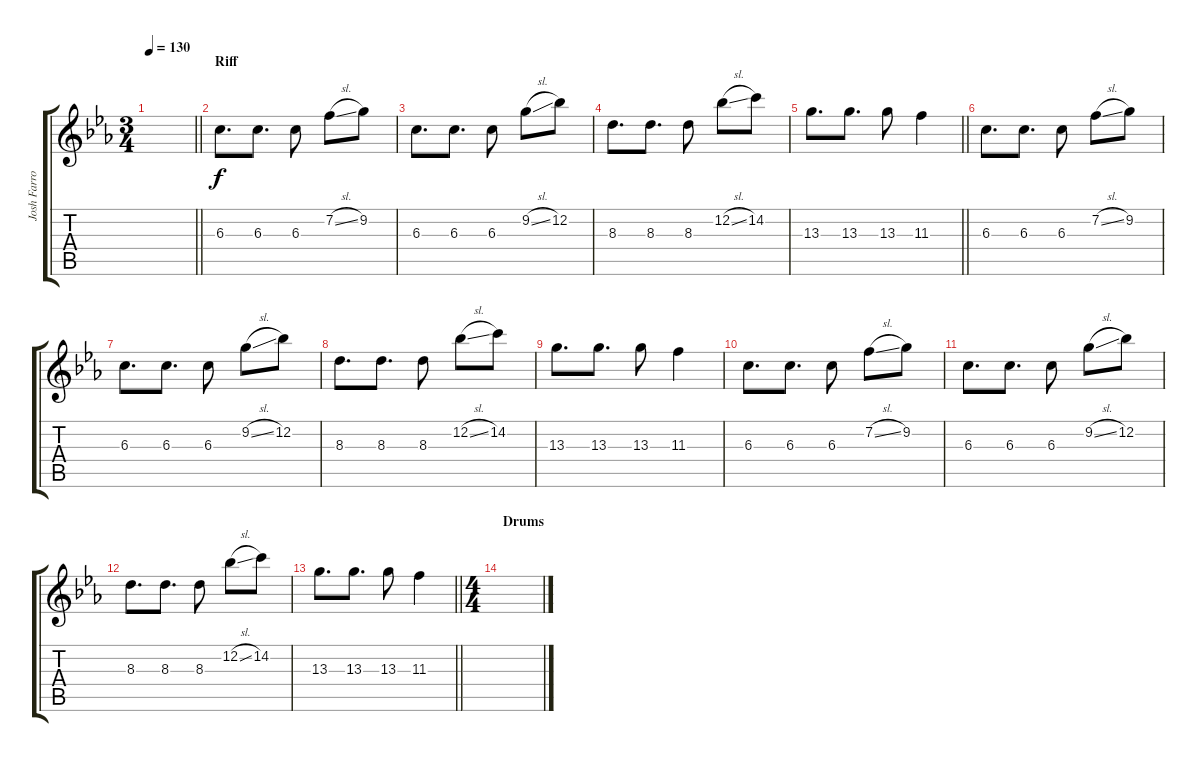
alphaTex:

\track ("Josh Farro (Octave Pedal)" "Josh Farro") {instrument distortionguitar}
\staff {score tabs}
\tuning (Eb4 Bb3 Gb3 Db3 Ab2 Db2) {hide}
\ts (3 4)
\tempo 130
\clef g2
\barLineRight lightlight
\ks eb
|
\section ("" "Riff")
6.3.8{d} 6.3.8{d} 6.3.8 7.2{sl}.8 9.2.8 |
6.3.8{d} 6.3.8{d} 6.3.8 9.2{sl}.8 12.2.8 |
8.3.8{d} 8.3.8{d} 8.3.8 12.2{sl}.8 14.2.8 |
\barLineRight lightlight
13.3.8{d} 13.3.8{d} 13.3.8 11.3.4 |
6.3.8{d} 6.3.8{d} 6.3.8 7.2{sl}.8 9.2.8 |
6.3.8{d} 6.3.8{d} 6.3.8 9.2{sl}.8 12.2.8 |
8.3.8{d} 8.3.8{d} 8.3.8 12.2{sl}.8 14.2.8 |
13.3.8{d} 13.3.8{d} 13.3.8 11.3.4 |
6.3.8{d} 6.3.8{d} 6.3.8 7.2{sl}.8 9.2.8 |
6.3.8{d} 6.3.8{d} 6.3.8 9.2{sl}.8 12.2.8 |
8.3.8{d} 8.3.8{d} 8.3.8 12.2{sl}.8 14.2.8 |
\barLineRight lightlight
13.3.8{d} 13.3.8{d} 13.3.8 11.3.4 |
\ts (4 4)
\section ("" "Drums")
